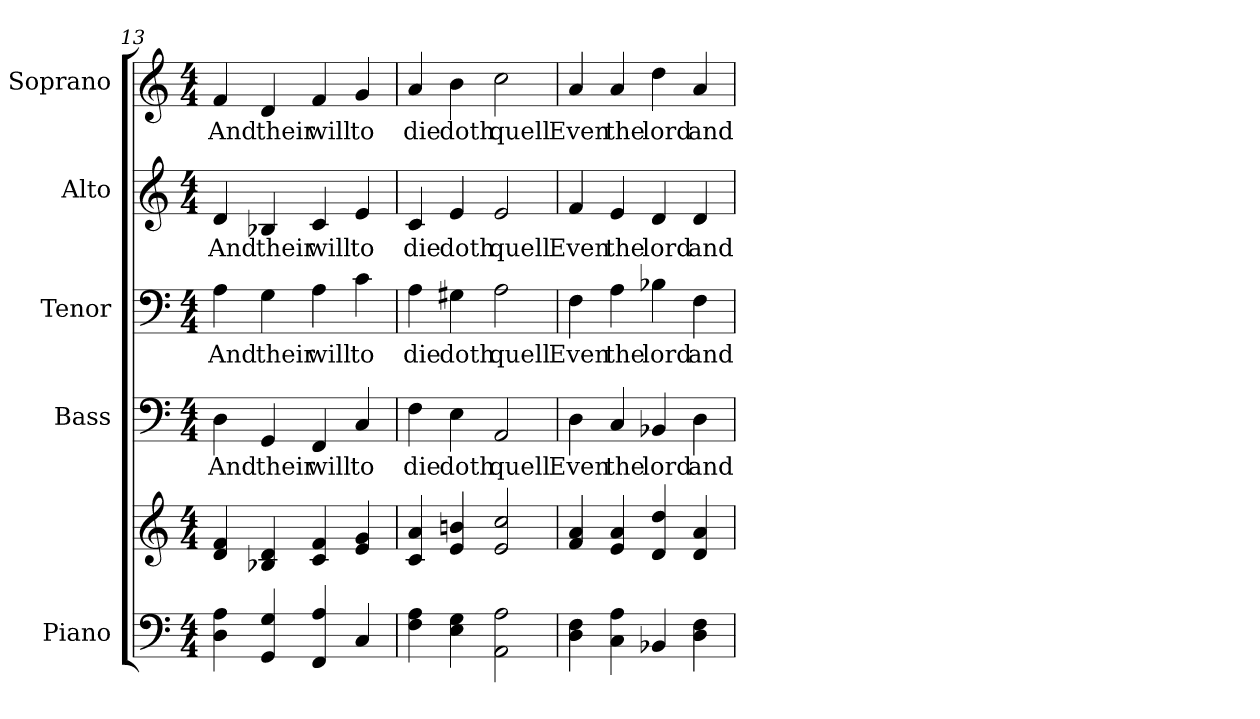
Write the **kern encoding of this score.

**kern	**kern	**kern	**text	**kern	**text	**kern	**text	**kern	**text
*part5	*part5	*part4	*part4	*part3	*part3	*part2	*part2	*part1	*part1
*staff6	*staff5	*staff4	*staff4	*staff3	*staff3	*staff2	*staff2	*staff1	*staff1
*I"Piano	*	*I"Bass	*	*I"Tenor	*	*I"Alto	*	*I"Soprano	*
*I'Pno.	*	*I'B.	*	*I'T.	*	*I'A.	*	*I'S.	*
!!LO:PB:g=z
*clefF4	*clefG2	*clefF4	*	*clefF4	*	*clefG2	*	*clefG2	*
*k[]	*k[]	*k[]	*	*k[]	*	*k[]	*	*k[]	*
*C:	*C:	*C:	*	*C:	*	*C:	*	*C:	*
*M4/4	*M4/4	*M4/4	*	*M4/4	*	*M4/4	*	*M4/4	*
=13	=13	=13	=13	=13	=13	=13	=13	=13	=13
!	!	!	!LO:LY:b:color=#000000	!	!	!	!	!	!
!	!	!	!	!	!LO:LY:b:color=#000000	!	!	!	!
!	!	!	!	!	!	!	!LO:LY:b:color=#000000	!	!
!	!	!	!	!	!	!	!	!	!LO:LY:b:color=#000000
4Di\ 4Ai	4di/ 4fi	4Di\	And	4Ai\	And	4di/	And	4fi/	And
!	!	!	!LO:LY:b:color=#000000	!	!	!	!	!	!
!	!	!	!	!	!LO:LY:b:color=#000000	!	!	!	!
!	!	!	!	!	!	!	!LO:LY:b:color=#000000	!	!
!	!	!	!	!	!	!	!	!	!LO:LY:b:color=#000000
4GGi/ 4Gi	4B-Xi/ 4di	4GGi/	their	4Gi\	their	4B-Xi/	their	4di/	their
!	!	!	!LO:LY:b:color=#000000	!	!	!	!	!	!
!	!	!	!	!	!LO:LY:b:color=#000000	!	!	!	!
!	!	!	!	!	!	!	!LO:LY:b:color=#000000	!	!
!	!	!	!	!	!	!	!	!	!LO:LY:b:color=#000000
4FFi/ 4Ai	4ci/ 4fi	4FFi/	will	4Ai\	will	4ci/	will	4fi/	will
!	!	!	!LO:LY:b:color=#000000	!	!	!	!	!	!
!	!	!	!	!	!LO:LY:b:color=#000000	!	!	!	!
!	!	!	!	!	!	!	!LO:LY:b:color=#000000	!	!
!	!	!	!	!	!	!	!	!	!LO:LY:b:color=#000000
4Ci/	4ei/ 4gi	4Ci/	to	4ci\	to	4ei/	to	4gi/	to
=14	=14	=14	=14	=14	=14	=14	=14	=14	=14
!	!	!	!LO:LY:b:color=#000000	!	!	!	!	!	!
!	!	!	!	!	!LO:LY:b:color=#000000	!	!	!	!
!	!	!	!	!	!	!	!LO:LY:b:color=#000000	!	!
!	!	!	!	!	!	!	!	!	!LO:LY:b:color=#000000
4Fi\ 4Ai	4ci/ 4ai	4Fi\	die	4Ai\	die	4ci/	die	4ai/	die
!	!	!	!LO:LY:b:color=#000000	!	!	!	!	!	!
!	!	!	!	!	!LO:LY:b:color=#000000	!	!	!	!
!	!	!	!	!	!	!	!LO:LY:b:color=#000000	!	!
!	!	!	!	!	!	!	!	!	!LO:LY:b:color=#000000
4Ei\ 4Gi	4ei/ 4bni	4Ei\	doth	4G#Xi\	doth	4ei/	doth	4bi\	doth
!	!	!	!LO:LY:b:color=#000000	!	!	!	!	!	!
!	!	!	!	!	!LO:LY:b:color=#000000	!	!	!	!
!	!	!	!	!	!	!	!LO:LY:b:color=#000000	!	!
!	!	!	!	!	!	!	!	!	!LO:LY:b:color=#000000
2AAi\ 2Ai	2ei/ 2cci	2AAi/	quell	2Ai\	quell	2ei/	quell	2cci\	quell
=15	=15	=15	=15	=15	=15	=15	=15	=15	=15
!	!	!	!LO:LY:b:color=#000000	!	!	!	!	!	!
!	!	!	!	!	!LO:LY:b:color=#000000	!	!	!	!
!	!	!	!	!	!	!	!LO:LY:b:color=#000000	!	!
!	!	!	!	!	!	!	!	!	!LO:LY:b:color=#000000
4Di\ 4Fi	4fi/ 4ai	4Di\	Even	4Fi\	Even	4fi/	Even	4ai/	Even
!	!	!	!LO:LY:b:color=#000000	!	!	!	!	!	!
!	!	!	!	!	!LO:LY:b:color=#000000	!	!	!	!
!	!	!	!	!	!	!	!LO:LY:b:color=#000000	!	!
!	!	!	!	!	!	!	!	!	!LO:LY:b:color=#000000
4Ci\ 4Ai	4ei/ 4ai	4Ci/	the	4Ai\	the	4ei/	the	4ai/	the
!	!	!	!LO:LY:b:color=#000000	!	!	!	!	!	!
!	!	!	!	!	!LO:LY:b:color=#000000	!	!	!	!
!	!	!	!	!	!	!	!LO:LY:b:color=#000000	!	!
!	!	!	!	!	!	!	!	!	!LO:LY:b:color=#000000
4BB-Xi/	4di/ 4ddi	4BB-Xi/	lord	4B-Xi\	lord	4di/	lord	4ddi\	lord
!	!	!	!LO:LY:b:color=#000000	!	!	!	!	!	!
!	!	!	!	!	!LO:LY:b:color=#000000	!	!	!	!
!	!	!	!	!	!	!	!LO:LY:b:color=#000000	!	!
!	!	!	!	!	!	!	!	!	!LO:LY:b:color=#000000
4Di\ 4Fi	4di/ 4ai	4Di\	and	4Fi\	and	4di/	and	4ai/	and
=	=	=	=	=	=	=	=	=	=
*-	*-	*-	*-	*-	*-	*-	*-	*-	*-
